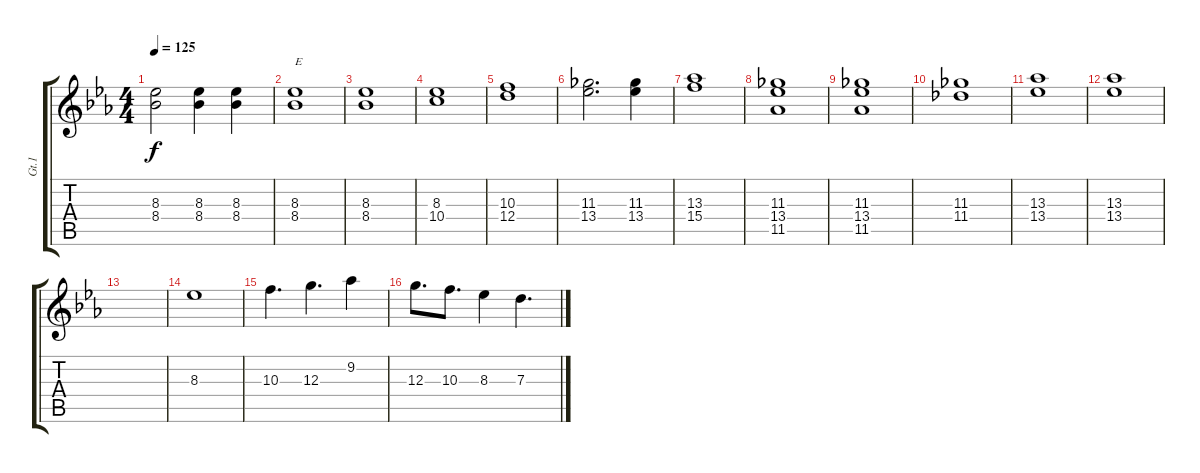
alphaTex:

\track ("Gt.1" "Gt.1") {instrument distortionguitar}
\staff {score tabs}
\tuning (E4 B3 G3 D3 A2 E2) {hide}
\ts (4 4)
\tempo 125
\clef g2
\ks eb
(8.3 8.4).2{dy f} (8.3 8.4).4 (8.3 8.4).4 |
(8.3 8.4).1{txt "E"} |
(8.3 8.4).1 |
(8.3 10.4).1 |
(10.3 12.4).1 |
(11.3 13.4).2{d} (11.3 13.4).4 |
(13.3 15.4).1 |
(11.3 13.4 11.5).1 |
(11.3 13.4 11.5).1 |
(11.3 11.4).1 |
(13.3 13.4).1 |
(13.3 13.4).1 |
|
8.3.1 |
10.3.4{d} 12.3.4{d} 9.2.4 |
12.3.8{d} 10.3.8{d} 8.3.4 7.3.4{d}
